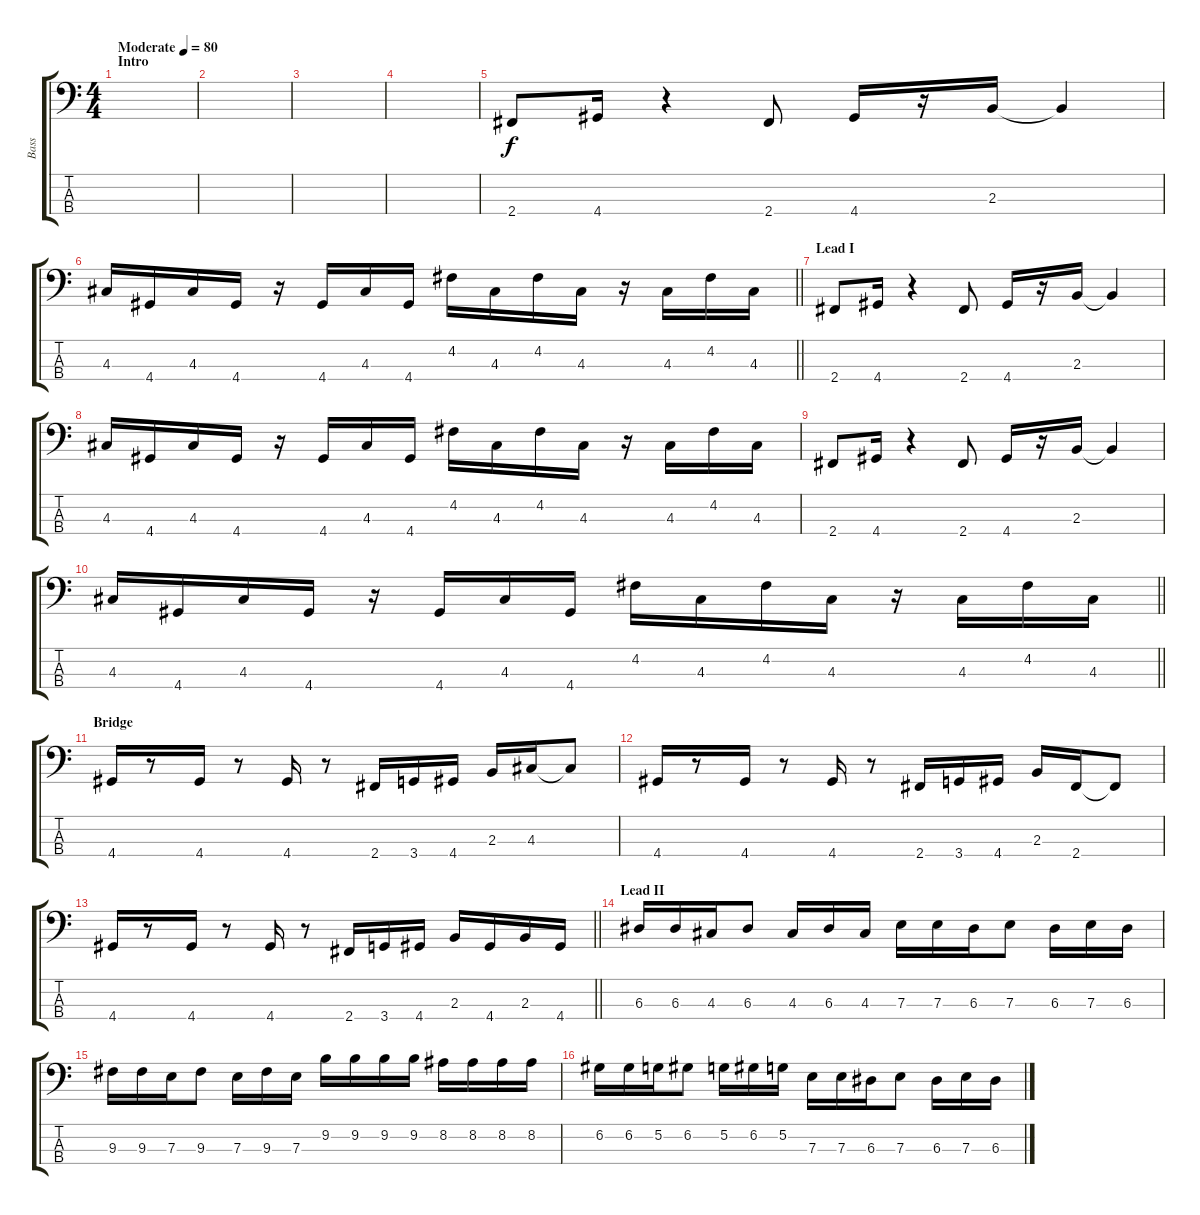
\track ("Bass" "Bass") {instrument electricbasspick}
\staff {score tabs}
\tuning (G2 D2 A1 E1) {hide}
\ts (4 4)
\section ("" "Intro")
\tempo (80 "Moderate")
\clef f4
\ks c
|
|
|
|
2.4.8 4.4.16 r.4 2.4.8 4.4.16 r.16 2.3.16 2.3{t}.4 |
\barLineRight lightlight
4.3.16 4.4.16 4.3.16 4.4.16 r.16 4.4.16 4.3.16 4.4.16 4.2.16 4.3.16 4.2.16 4.3.16 r.16 4.3.16 4.2.16 4.3.16 |
\section ("" "Lead I")
2.4.8 4.4.16 r.4 2.4.8 4.4.16 r.16 2.3.16 2.3{t}.4 |
4.3.16 4.4.16 4.3.16 4.4.16 r.16 4.4.16 4.3.16 4.4.16 4.2.16 4.3.16 4.2.16 4.3.16 r.16 4.3.16 4.2.16 4.3.16 |
2.4.8 4.4.16 r.4 2.4.8 4.4.16 r.16 2.3.16 2.3{t}.4 |
\barLineRight lightlight
4.3.16 4.4.16 4.3.16 4.4.16 r.16 4.4.16 4.3.16 4.4.16 4.2.16 4.3.16 4.2.16 4.3.16 r.16 4.3.16 4.2.16 4.3.16 |
\section ("" "Bridge")
4.4.16 r.8 4.4.16 r.8 4.4.16 r.8 2.4.16 3.4.16 4.4.16 2.3.16 4.3.16 4.3{t}.8 |
4.4.16 r.8 4.4.16 r.8 4.4.16 r.8 2.4.16 3.4.16 4.4.16 2.3.16 2.4.16 2.4{t}.8 |
\barLineRight lightlight
4.4.16 r.8 4.4.16 r.8 4.4.16 r.8 2.4.16 3.4.16 4.4.16 2.3.16 4.4.16 2.3.16 4.4.16 |
\section ("" "Lead II")
6.3.16 6.3.16 4.3.16 6.3.8 4.3.16 6.3.16 4.3.16 7.3.16 7.3.16 6.3.16 7.3.8 6.3.16 7.3.16 6.3.16 |
9.3.16 9.3.16 7.3.16 9.3.8 7.3.16 9.3.16 7.3.16 9.2.16 9.2.16 9.2.16 9.2.16 8.2.16 8.2.16 8.2.16 8.2.16 |
6.2.16 6.2.16 5.2.16 6.2.8 5.2.16 6.2.16 5.2.16 7.3.16 7.3.16 6.3.16 7.3.8 6.3.16 7.3.16 6.3.16
